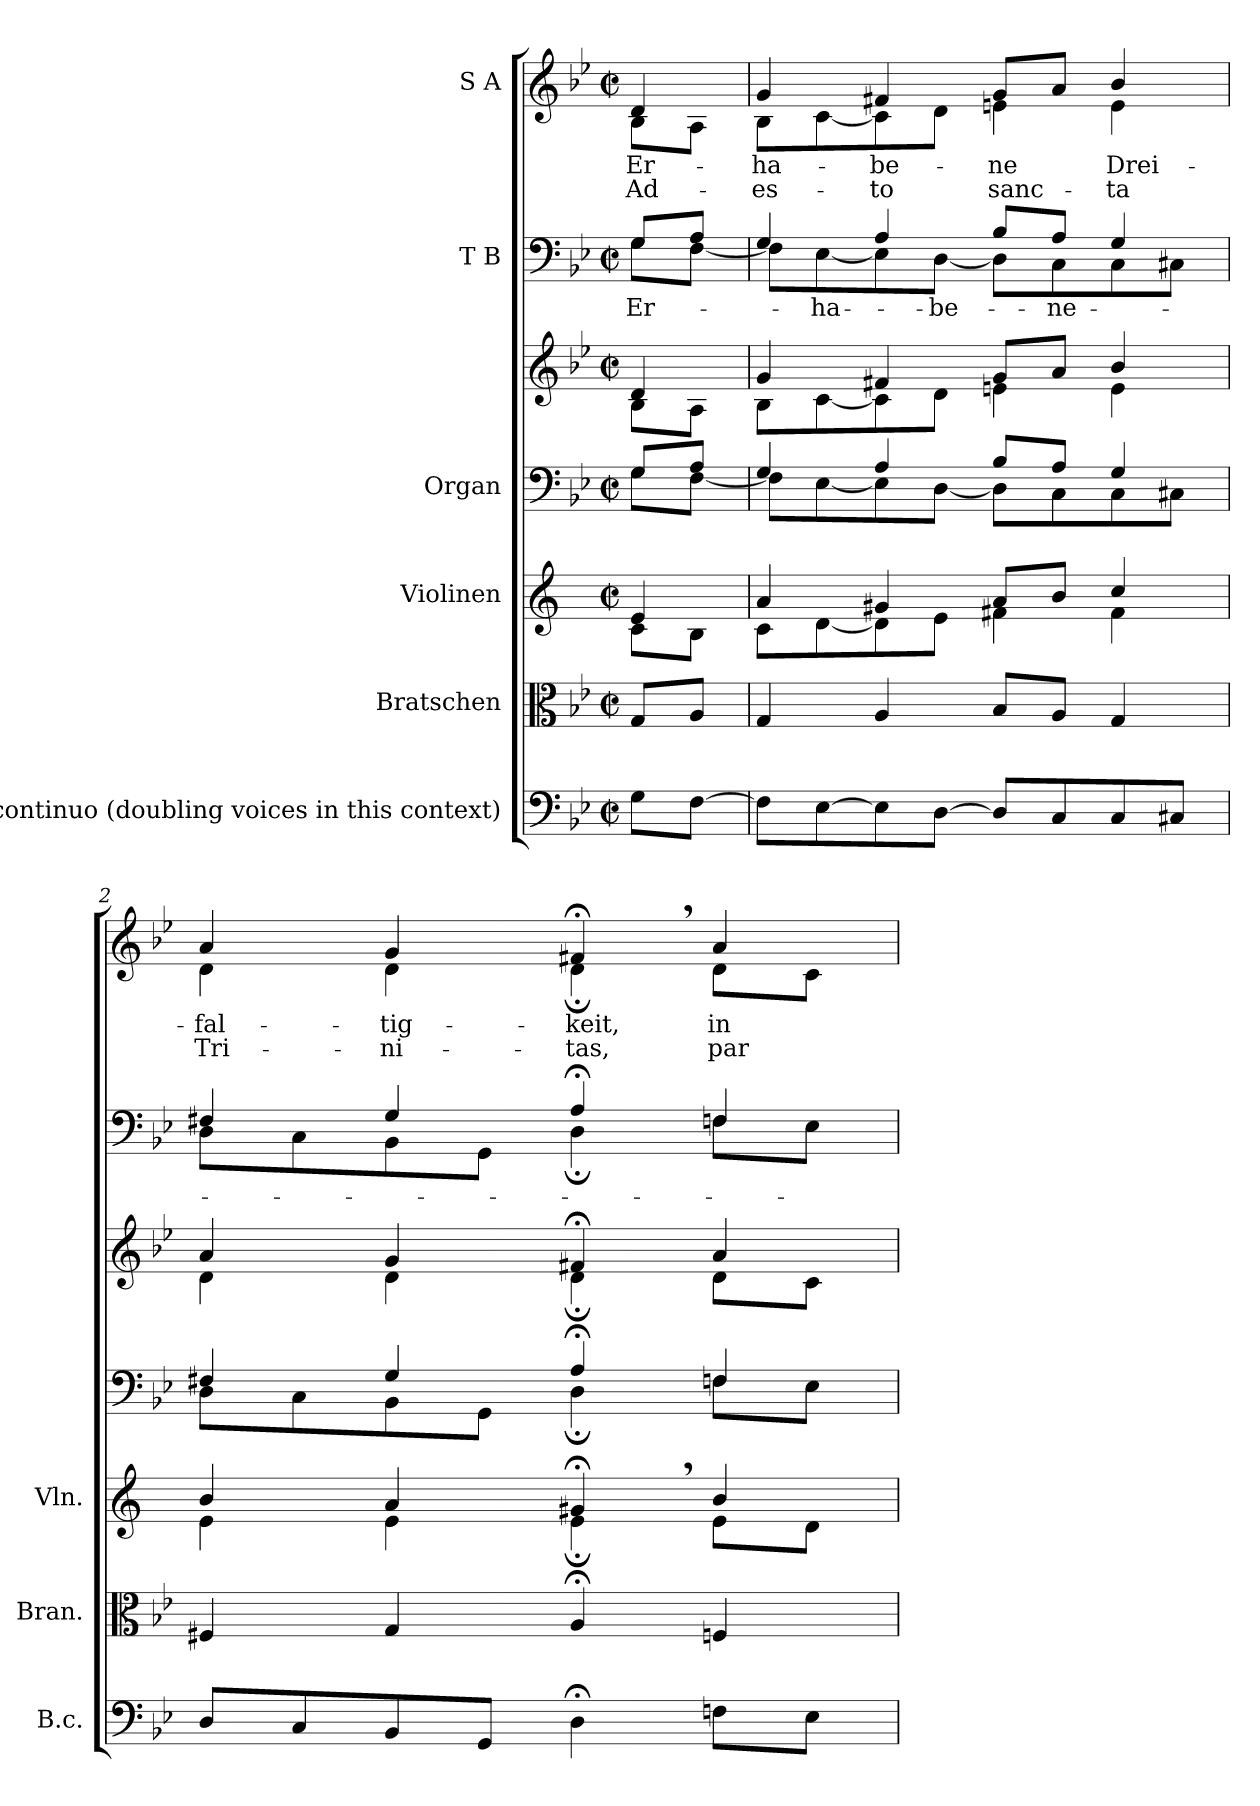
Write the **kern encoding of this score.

**kern	**kern	**kern	**kern	**kern	**kern	**text	**kern	**text	**text
*part6	*part5	*part4	*part3	*part3	*part2	*part2	*part1	*part1	*part1
*staff7	*staff6	*staff5	*staff4	*staff3	*staff2	*staff2	*staff1	*staff1	*staff1
*I"Basso continuo (doubling voices in this context)	*I"Bratschen	*I"Violinen	*I"Organ	*	*I"T B	*	*I"S A	*	*
*I'B.c.	*I'Bran.	*I'Vln.	*	*	*	*	*	*	*
*clefF4	*clefC3	*clefG2	*clefF4	*clefG2	*clefF4	*	*clefG2	*	*
*	*	*ITrd1c2	*	*	*	*	*	*	*
*k[b-e-]	*k[b-e-]	*k[b-e-]	*k[b-e-]	*k[b-e-]	*k[b-e-]	*	*k[b-e-]	*	*
*M2/2	*M2/2	*M2/2	*M2/2	*M2/2	*M2/2	*	*M2/2	*	*
*met(c|)	*met(c|)	*met(c|)	*met(c|)	*met(c|)	*met(c|)	*	*met(c|)	*	*
*MM64	*MM64	*MM64	*MM64	*MM64	*MM64	*	*MM64	*	*
=	=	=	=	=	=	=	=	=	=
*	*	*^	*^	*^	*^	*	*	*	*
!	!	!	!	!	!	!	!	!	!	!LO:LY:b	!	!LO:LY:b	!LO:LY:b
*	*	*	*	*	*	*	*	*	*	*	*^	*	*
8G\L	8G/L	4d/	8B-\L	8G/L	8G\L	4d/	8B-\L	8G/L	8G\L	Er-	4d/	8B-\L	Er-	Ad-
[8F\J	8A/J	.	8A\J	8A/J	[8F\J	.	8A\J	8A/J	[8F\J	.	.	8A\J	.	.
=1	=1	=1	=1	=1	=1	=1	=1	=1	=1	=1	=1	=1	=1	=1
!	!	!	!	!	!	!	!	!	!	!	!	!	!LO:LY:b	!LO:LY:b
8F\L]	4G/	4g/	8B-\L	4G/	8F\L]	4g/	8B-\L	4G/	8F\L]	.	4g/	8B-\L	-ha-	-es-
!	!	!	!	!	!	!	!	!	!	!LO:LY:b	!	!	!	!
[8E-\	.	.	[8c\	.	[8E-\	.	[8c\	.	[8E-\	-ha-	.	[8c\	.	.
!	!	!	!	!	!	!	!	!	!	!	!	!	!LO:LY:b	!LO:LY:b
8E-\]	4A/	4f#X/	8c\]	4A/	8E-\]	4f#X/	8c\]	4A/	8E-\]	.	4f#X/	8c\]	-be-	-to
!	!	!	!	!	!	!	!	!	!	!LO:LY:b	!	!	!	!
[8D\J	.	.	8d\J	.	[8D\J	.	8d\J	.	[8D\J	-be-	.	8d\J	.	.
!	!	!	!	!	!	!	!	!	!	!	!	!	!LO:LY:b	!LO:LY:b
8D/L]	8B-/L	8g/L	4en\	8B-/L	8D\L]	8g/L	4en\	8B-/L	8D\L]	.	8g/L	4en\	-ne	sanc-
!	!	!	!	!	!	!	!	!	!	!LO:LY:b	!	!	!	!
8C/	8A/J	8a!/J	.	8A/J	8C\	8a!/J	.	8A/J	8C\	-ne	8a!/J	.	.	.
!	!	!	!	!	!	!	!	!	!	!	!	!	!LO:LY:b	!LO:LY:b
8C/	4G/	4b-/	4e\	4G/	8C\	4b-/	4e\	4G/	8C\	.	4b-/	4e\	Drei-	-ta
8C#X/J	.	.	.	.	8C#X\J	.	.	.	8C#X\J	.	.	.	.	.
=2	=2	=2	=2	=2	=2	=2	=2	=2	=2	=2	=2	=2	=2	=2
!	!	!	!	!	!	!	!	!	!	!	!	!	!LO:LY:b	!LO:LY:b
8D/L	4F#X/	4a/	4d\	4F#X/	8D\L	4a/	4d\	4F#X/	8D\L	.	4a/	4d\	-fal-	Tri-
8C/	.	.	.	.	8C\	.	.	.	8C\	.	.	.	.	.
!	!	!	!	!	!	!	!	!	!	!	!	!	!LO:LY:b	!LO:LY:b
8BB-/	4G/	4g/	4d\	4G/	8BB-\	4g/	4d\	4G/	8BB-\	.	4g/	4d\	-tig-	-ni-
8GG/J	.	.	.	.	8GG\J	.	.	.	8GG\J	.	.	.	.	.
!	!	!	!	!	!	!	!	!	!	!	!	!	!LO:LY:b	!LO:LY:b
4D;<\	4A;</	4f#X;<,/	4d;\	4A;</	4D;\	4f#X;</	4d;\	4A;</	4D;\	.	4f#X;<,/	4d;\	-keit,	-tas,
!	!	!	!	!	!	!	!	!	!	!	!	!	!LO:LY:b	!LO:LY:b
8Fn\L	4Fn/	4a/	8d\L	4Fn/	8F\L	4a/	8d\L	4Fn/	8F\L	.	4a/	8d\L	in	par
8E-\J	.	.	8c\J	.	8E-\J	.	8c\J	.	8E-\J	.	.	8c\J	.	.
*	*	*v	*v	*	*	*	*	*v	*v	*	*v	*v	*	*
*	*	*	*v	*v	*	*	*	*	*	*	*
*	*	*	*	*v	*v	*	*	*	*	*
=	=	=	=	=	=	=	=	=	=
*-	*-	*-	*-	*-	*-	*-	*-	*-	*-
